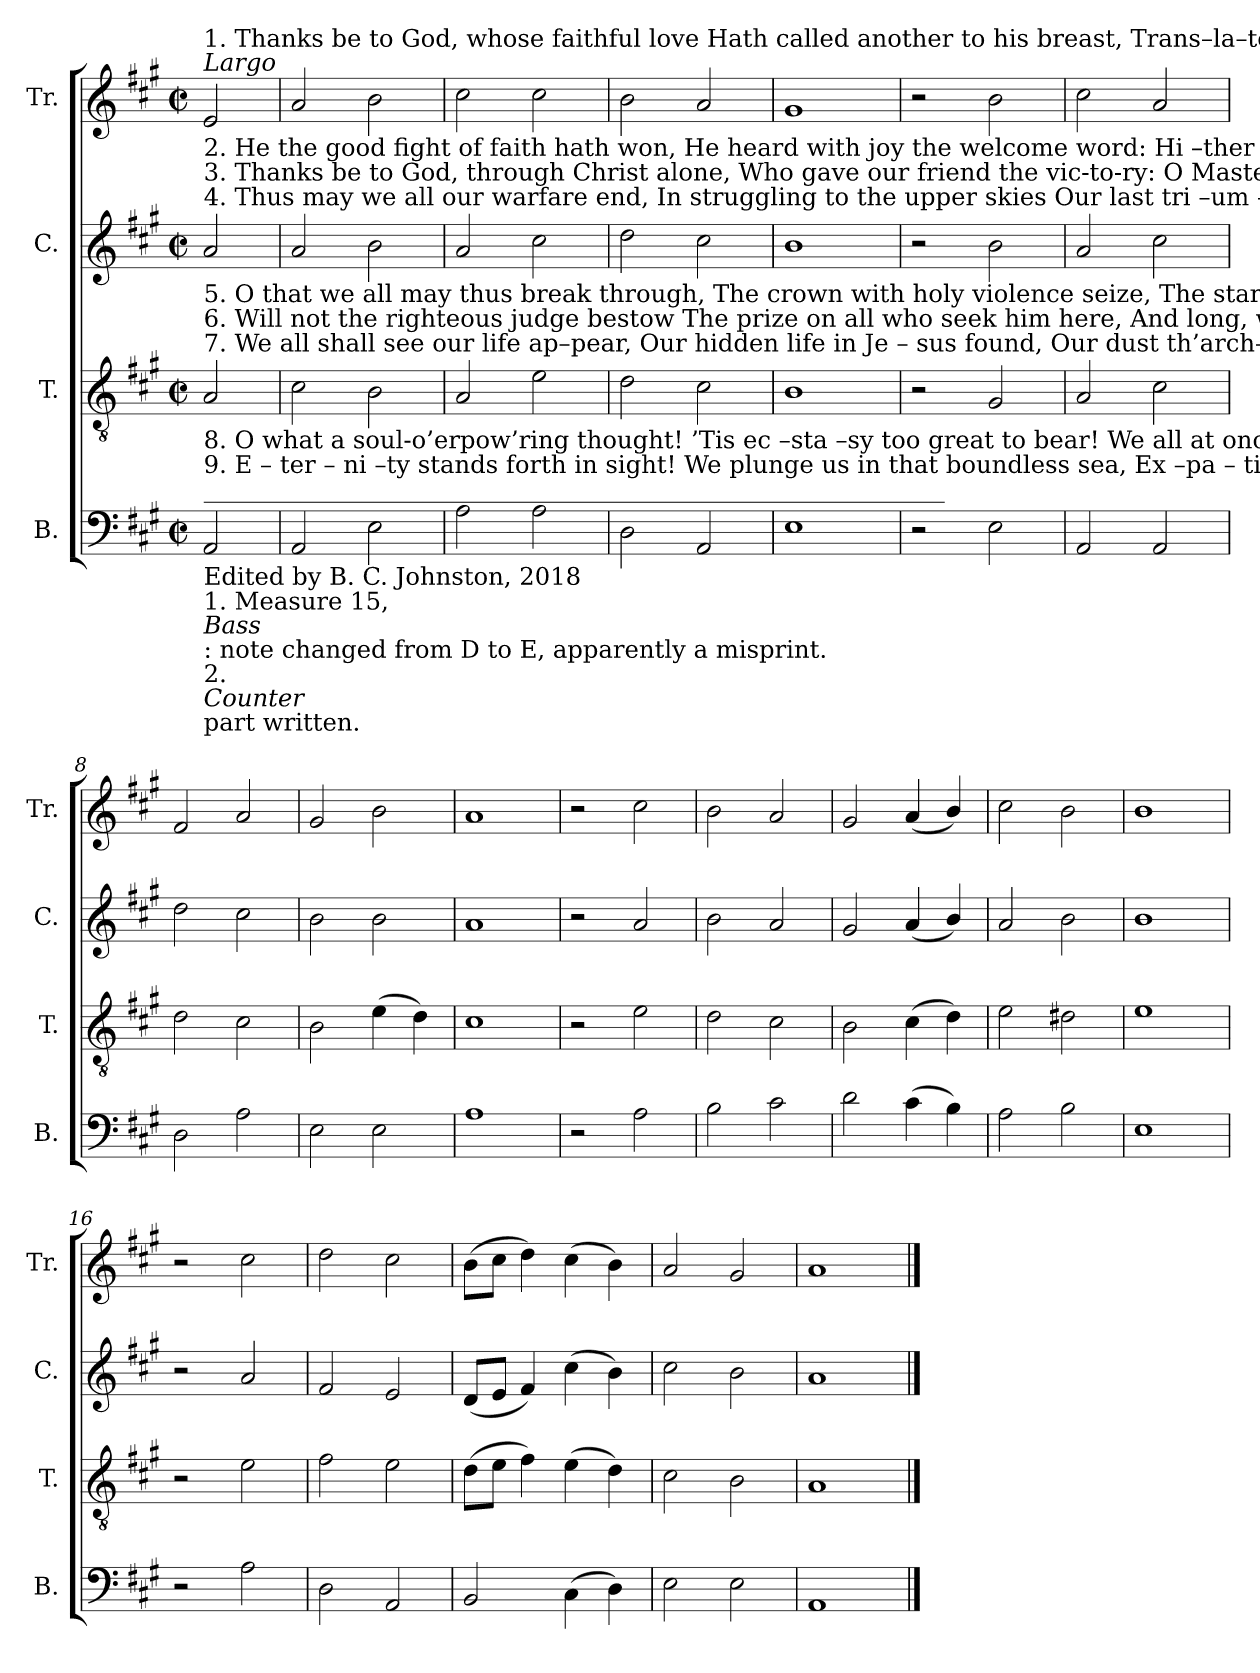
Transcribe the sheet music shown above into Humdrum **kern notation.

**kern	**kern	**kern	**kern
*part4	*part3	*part2	*part1
*staff4	*staff3	*staff2	*staff1
*I"B.	*I"T.	*I"C.	*I"Tr.
*I'B.	*I'T.	*I'C.	*I'Tr.
*clefF4	*clefGv2	*clefG2	*clefG2
*k[f#c#g#]	*k[f#c#g#]	*k[f#c#g#]	*k[f#c#g#]
*M2/2	*M2/2	*M2/2	*M2/2
*met(c|)	*met(c|)	*met(c|)	*met(c|)
*MM120	*MM120	*MM120	*MM120
=1	=1	=1	=1
!	!	!	!LO:TX:a:i:t=Largo
!	!	!	!LO:TX:a:t=1. Thanks be to God, whose faithful love  Hath called  another    to   his     breast,    Trans–la–ted  him   to      joys    a  –  bove,     To  mansions  of           e     –    ter – nal  rest.
!	!	!	!LO:TX:b:t=2.  He the good fight of faith hath won,     He  heard  with joy the welcome word&colon;    Hi –ther come up,  thy     work   is    done      And reign for  e     –    ver        with thy Lord.
!	!	!	!LO:TX:b:t=3. Thanks be to God, through Christ alone, Who  gave  our  friend  the  vic-to-ry&colon;     O     Master,   say   to       me,  Well  done!     May   I    re – joice      to           die  in   thee.
!	!	!LO:TX:a:t=4. Thus  may  we  all  our warfare end,     In   struggling  to  the   upper      skies        Our  last  tri –um –phant  moments  spend    And grasp in  death      th’im–mor–tal  prize.	!
!	!	!LO:TX:b:t=5.  O that we all may thus break through,  The  crown  with  holy violence seize,        The  starry  crown  to      conquest    due,     The crown of  life         and     righteousness.	!
!	!	!LO:TX:b:t=6. Will  not  the  righteous  judge bestow   The  prize  on  all  who seek him here,        And long, while so – jour – ning  below,      To  see  their  much – loved  Lord  ap –pear?	!
!	!LO:TX:a:t=7.  We  all  shall  see  our  life  ap–pear,     Our  hidden  life  in   Je – sus     found,    Our dust th’arch–an–gel’s voice shall hear,    And  kindle    at             the     trumpet’s sound.	!	!
!	!LO:TX:b:t=8. O what a soul-o’erpow’ring thought!    ’Tis  ec –sta –sy  too  great  to      bear!     We   all   at    once  shall    be    up –caught,  And meet our Je     –     sus        in   the    air.	!	!
!	!LO:TX:b:t=9.  E – ter – ni –ty stands forth in sight!      We  plunge  us  in  that boundless sea,     Ex –pa – tiate  in  those  plains  of     light,    The  regions   of            e    –    ter – ni  –  ty!	!	!
!LO:TX:a:t=_____________________________________________________________	!	!	!
!LO:TX:b:t=Edited by B. C. Johnston, 2018	!	!	!
!LO:TX:b:t=1. Measure 15,	!	!	!
!LO:TX:b:i:t=Bass	!	!	!
!LO:TX:b:t=&colon; note changed from D to E, apparently a misprint.	!	!	!
!LO:TX:b:t=2.	!	!	!
!LO:TX:b:i:t=Counter	!	!	!
!LO:TX:b:t=part written.	!	!	!
2AA!/	2A!/	2a!/	2e!/
=2	=2	=2	=2
2AA!/	2c#!\	2a!/	2a!/
2E!\	2B!\	2b!\	2b!\
=3	=3	=3	=3
2A!\	2A!/	2a!/	2cc#!\
2A!\	2e!\	2cc#!\	2cc#!\
=4	=4	=4	=4
2D!\	2d!\	2dd!\	2b!\
2AA!/	2c#!\	2cc#!\	2a!/
=5	=5	=5	=5
1E!	1B!	1b!	1g#!
=6	=6	=6	=6
2r	2r	2r	2r
2E!\	2G#!/	2b!\	2b!\
=7	=7	=7	=7
2AA!/	2A!/	2a!/	2cc#!\
2AA!/	2c#!\	2cc#!\	2a!/
=8	=8	=8	=8
2D!\	2d!\	2dd!\	2f#!/
2A!\	2c#!\	2cc#!\	2a!/
=9	=9	=9	=9
2E!\	2B!\	2b!\	2g#!/
2E!\	(4e!\	2b!\	2b!\
.	4d!\)	.	.
=10	=10	=10	=10
1A!	1c#!	1a!	1a!
=11	=11	=11	=11
2r	2r	2r	2r
2A!\	2e!\	2a!/	2cc#!\
=12	=12	=12	=12
2B!\	2d!\	2b!\	2b!\
2c#!\	2c#!\	2a!/	2a!/
=13	=13	=13	=13
2d!\	2B!\	2g#!/	2g#!/
(4c#!\	(4c#!\	(4a!/	(4a!/
4B!\)	4d!\)	4b!/)	4b!/)
=14	=14	=14	=14
2A!\	2e!\	2a!/	2cc#!\
2B!\	2d#X!\	2b!\	2b!\
=15	=15	=15	=15
1E!	1e!	1b!	1b!
=16	=16	=16	=16
2r	2r	2r	2r
2A!\	2e!\	2a!/	2cc#!\
=17	=17	=17	=17
2D!\	2f#!\	2f#!/	2dd!\
2AA!/	2e!\	2e!/	2cc#!\
=18	=18	=18	=18
2BB!/	(8d!\L	(8d!/L	(8b!\L
.	8e!\J	8e!/J	8cc#!\J
.	4f#!\)	4f#!/)	4dd!\)
(4C#!\	(4e!\	(4cc#!\	(4cc#!\
4D!\)	4d!\)	4b!\)	4b!\)
=19	=19	=19	=19
2E!\	2c#!\	2cc#!\	2a!/
2E!\	2B!\	2b!\	2g#!/
=20	=20	=20	=20
1AA!	1A!	1a!	1a!
==	==	==	==
*-	*-	*-	*-
